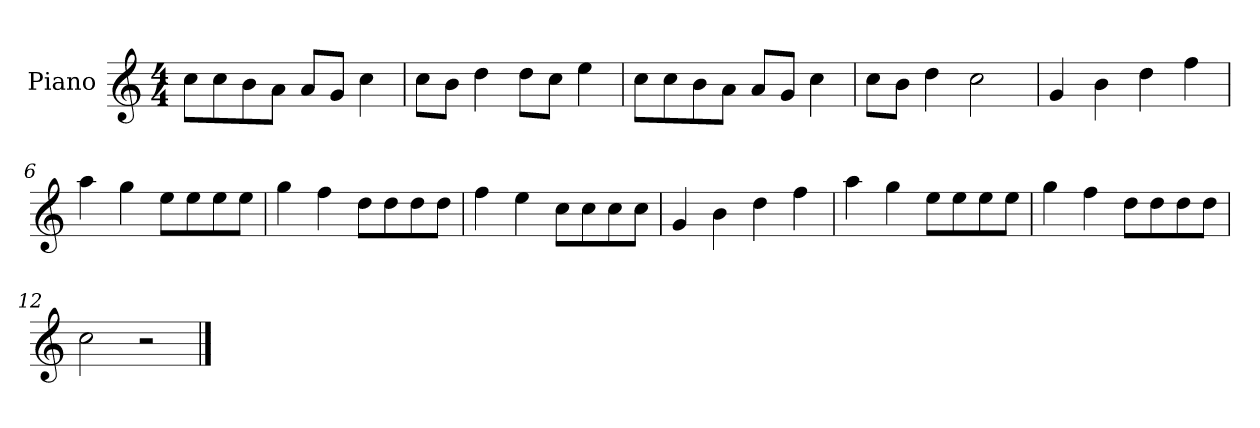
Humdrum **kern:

**kern
*part1
*staff1
*I"Piano
*I'P-no
*clefG2
*k[]
*M4/4
*MM90
=1
8cc\L
8cc\
8b\
8a\J
8a/L
8g/J
4cc\
=2
8cc\L
8b\J
4dd\
8dd\L
8cc\J
4ee\
=3
8cc\L
8cc\
8b\
8a\J
8a/L
8g/J
4cc\
=4
8cc\L
8b\J
4dd\
2cc\
=5
4g/
4b\
4dd\
4ff\
=6
4aa\
4gg\
8ee\L
8ee\
8ee\
8ee\J
!!LO:LB:g=z
=7
4gg\
4ff\
8dd\L
8dd\
8dd\
8dd\J
=8
4ff\
4ee\
8cc\L
8cc\
8cc\
8cc\J
=9
4g/
4b\
4dd\
4ff\
=10
4aa\
4gg\
8ee\L
8ee\
8ee\
8ee\J
=11
4gg\
4ff\
8dd\L
8dd\
8dd\
8dd\J
=12
2cc\
2r
==
*-
